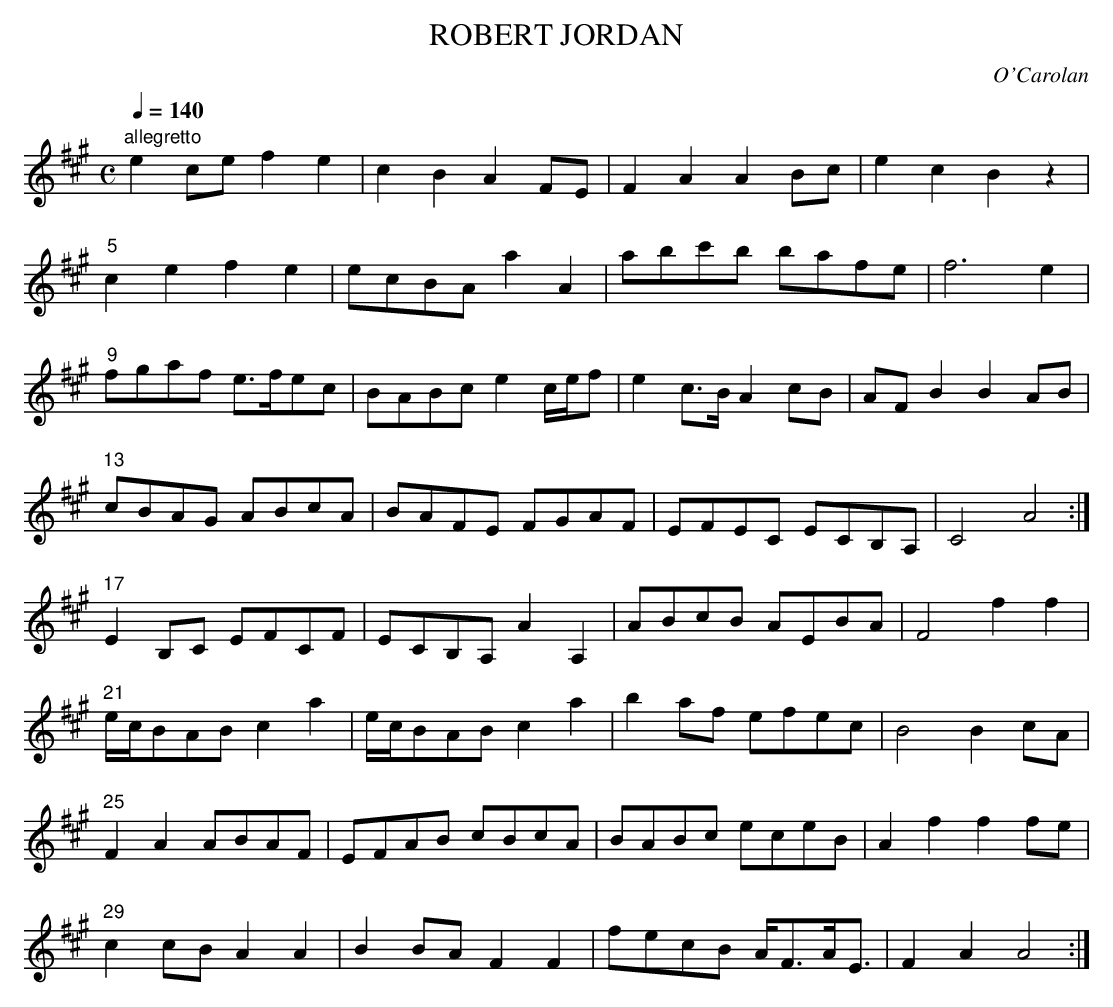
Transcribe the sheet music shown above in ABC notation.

X:1
T:ROBERT JORDAN
C:O'Carolan
Q:1/4=140
M:C
L:1/8
K:A
"allegretto"
e2ce f2e2|c2B2 A2FE|F2A2 A2Bc|e2c2 B2z2|
"5"c2e2 f2e2|ecBA a2A2|abc'b bafe|f6 e2|
"9"fgaf e>fec|BABc e2c/e/f|e2c>B A2cB|AFB2 B2AB|
"13"cBAG ABcA|BAFE FGAF|EFEC ECB,A,|C4 A4:|
"17"E2B,C EFCF|ECB,A, A2A,2|ABcB AEBA|F4 f2f2|
"21"e/c/BAB c2a2|e/c/BAB c2a2|b2af efec|B4 B2cA|
"25"F2A2 ABAF|EFAB cBcA|BABc eceB|A2f2 f2fe|
"29"c2cB A2A2|B2BA F2F2|fecB A<FA<E|F2A2 A4:|
